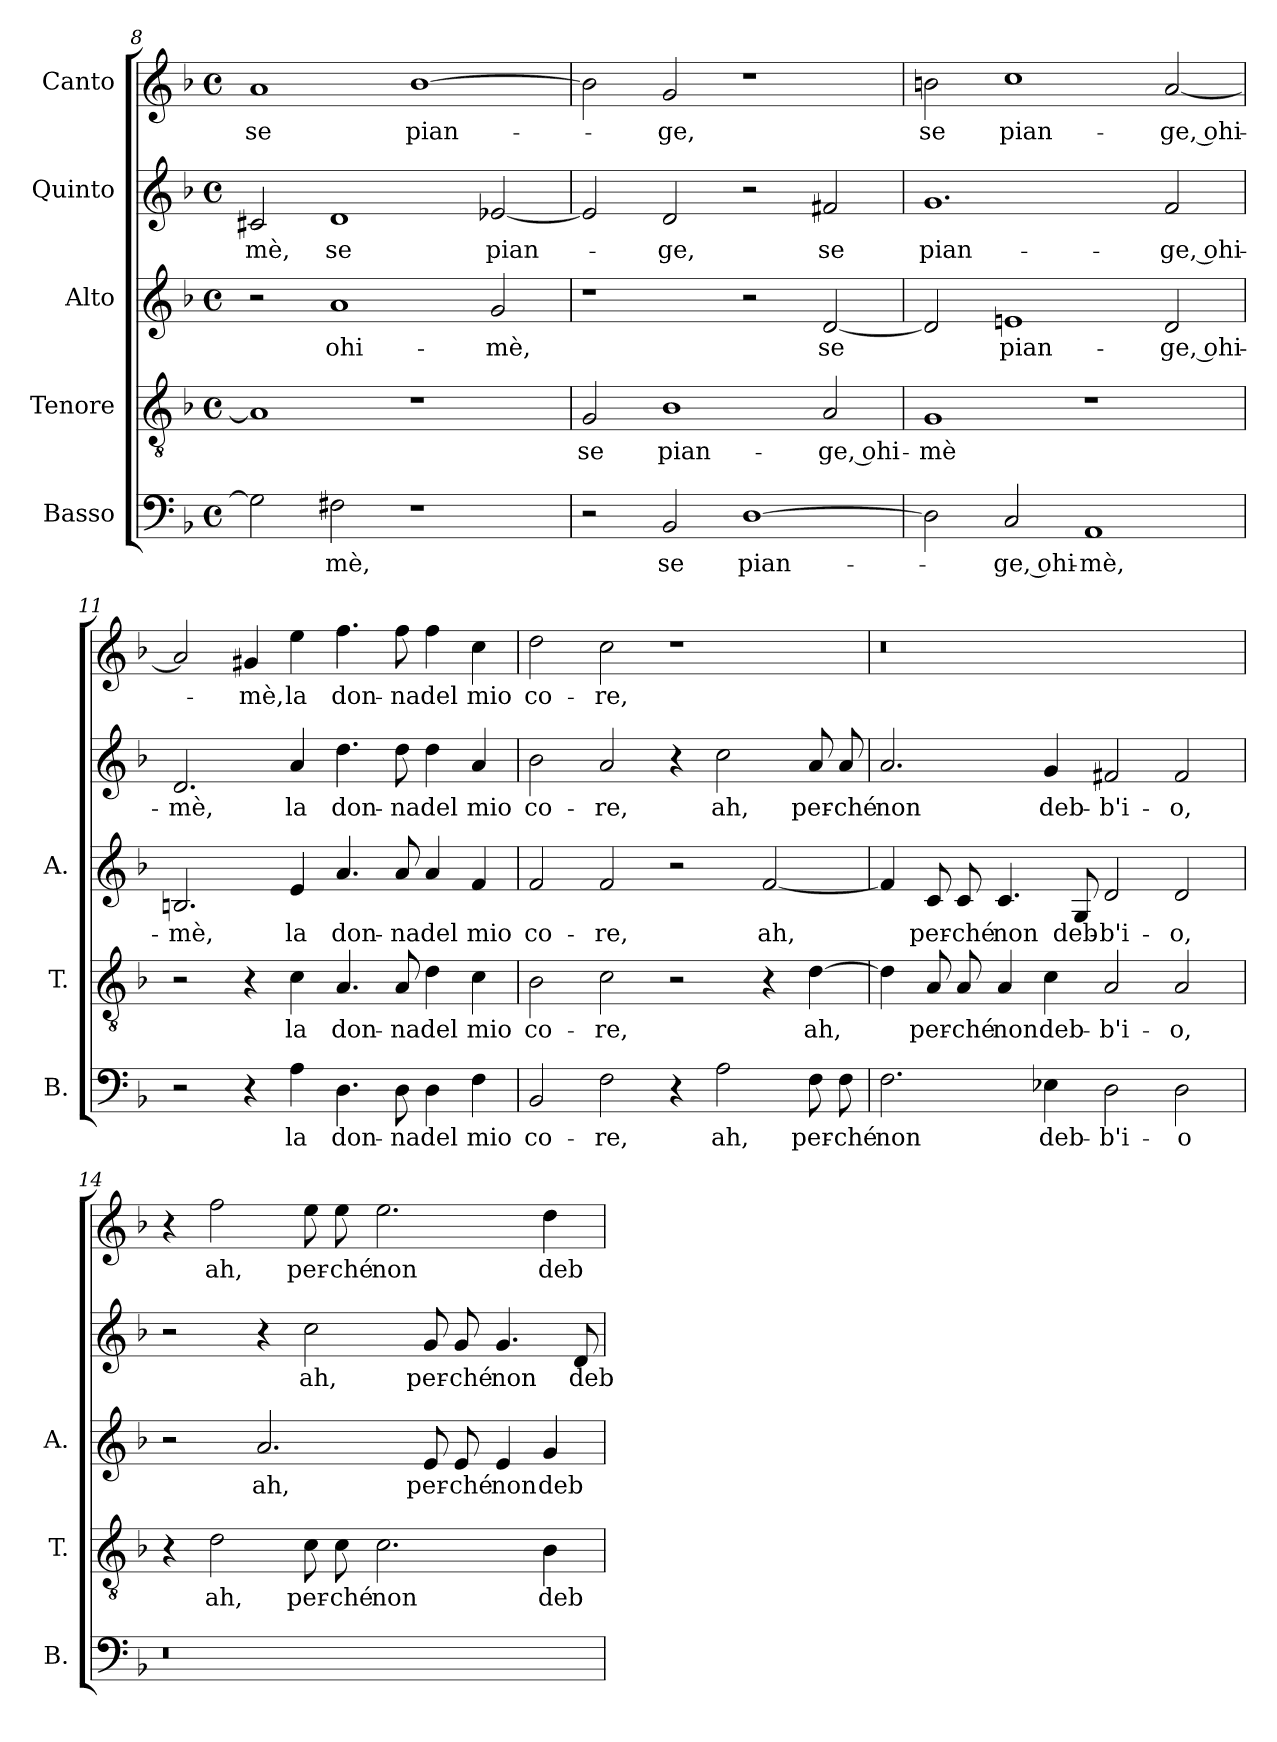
**kern	**text	**kern	**text	**kern	**text	**kern	**text	**kern	**text
*part5	*part5	*part4	*part4	*part3	*part3	*part2	*part2	*part1	*part1
*staff5	*staff5	*staff4	*staff4	*staff3	*staff3	*staff2	*staff2	*staff1	*staff1
*I"Basso	*	*I"Tenore	*	*I"Alto	*	*I"Quinto	*	*I"Canto	*
*I'B.	*	*I'T.	*	*I'A.	*	*	*	*	*
*clefF4	*	*clefGv2	*	*clefG2	*	*clefG2	*	*clefG2	*
*k[b-]	*	*k[b-]	*	*k[b-]	*	*k[b-]	*	*k[b-]	*
*F:	*	*F:	*	*F:	*	*F:	*	*F:	*
*M4/4	*	*M4/4	*	*M4/4	*	*M4/4	*	*M4/4	*
*met(c)	*	*met(c)	*	*met(c)	*	*met(c)	*	*met(c)	*
=8	=8	=8	=8	=8	=8	=8	=8	=8	=8
2G\]	.	1A/]	.	2r	.	2c#X/	-mè,	1a/	se
2F#X\	-mè,	.	.	1a/	ohi-	1d/	se	.	.
1r	.	1r	.	.	.	.	.	[1b-\	pian-
.	.	.	.	2g/	-mè,	[2e-X/	pian-	.	.
=9	=9	=9	=9	=9	=9	=9	=9	=9	=9
2r	.	2G/	se	1r	.	2e-/]	.	2b-\]	.
2BB-/	se	1B-\	pian-	.	.	2d/	-ge,	2g/	-ge,
[1D\	pian-	.	.	2r	.	2r	.	1r	.
.	.	2A/	-ge, ohi-	[2d/	se	2f#X/	se	.	.
!!LO:PB:g=z
=10	=10	=10	=10	=10	=10	=10	=10	=10	=10
2D\]	.	1G/	-mè	2d/]	.	1.g/	pian-	2bn\	se
2C/	-ge, ohi-	.	.	1en/	pian-	.	.	1cc\	pian-
1AA/	-mè,	1r	.	.	.	.	.	.	.
.	.	.	.	2d/	-ge, ohi-	2f/	-ge, ohi-	[2a/	-ge, ohi-
=11	=11	=11	=11	=11	=11	=11	=11	=11	=11
2r	.	2r	.	2.Bn/	-mè,	2.d/	-mè,	2a/]	.
4r	.	4r	.	.	.	.	.	4g#X/	-mè,
4A\	la	4c\	la	4e/	la	4a/	la	4ee\	la
4.D\	don-	4.A/	don-	4.a/	don-	4.dd\	don-	4.ff\	don-
8D\	-na	8A/	-na	8a/	-na	8dd\	-na	8ff\	-na
4D\	del	4d\	del	4a/	del	4dd\	del	4ff\	del
4F\	mio	4c\	mio	4f/	mio	4a/	mio	4cc\	mio
=12	=12	=12	=12	=12	=12	=12	=12	=12	=12
2BB-/	co-	2B-\	co-	2f/	co-	2b-\	co-	2dd\	co-
2F\	-re,	2c\	-re,	2f/	-re,	2a/	-re,	2cc\	-re,
4r	.	2r	.	2r	.	4r	.	1r	.
2A\	ah,	.	.	.	.	2cc\	ah,	.	.
.	.	4r	.	[2f/	ah,	.	.	.	.
8F\	per-	[4d\	ah,	.	.	8a/	per-	.	.
8F\	-ché	.	.	.	.	8a/	-ché	.	.
=13	=13	=13	=13	=13	=13	=13	=13	=13	=13
!	!	!	!	!	!	!	!	!LO:N:vis=0	!
2.F\	non	4d\]	.	4f/]	.	2.a/	non	1r	.
.	.	8A/	per-	8c/	per-	.	.	.	.
.	.	8A/	-ché	8c/	-ché	.	.	.	.
.	.	4A/	non	4.c/	non	.	.	.	.
4E-X\	deb-	4c\	deb-	.	.	4g/	deb-	.	.
.	.	.	.	8G/	deb-	.	.	.	.
2D\	-b'i-	2A/	-b'i-	2d/	-b'i-	2f#X/	-b'i-	1ryy	.
2D\	-o	2A/	-o,	2d/	-o,	2f#/	-o,	.	.
!!LO:PB:g=z
=14	=14	=14	=14	=14	=14	=14	=14	=14	=14
!LO:N:vis=0	!	!	!	!	!	!	!	!	!
1r	.	4r	.	2r	.	2r	.	4r	.
.	.	2d\	ah,	.	.	.	.	2ff\	ah,
.	.	.	.	2.a/	ah,	4r	.	.	.
.	.	8c\	per-	.	.	2cc\	ah,	8ee\	per-
.	.	8c\	-ché	.	.	.	.	8ee\	-ché
1ryy	.	2.c\	non	.	.	.	.	2.ee\	non
.	.	.	.	8e/	per-	8g/	per-	.	.
.	.	.	.	8e/	-ché	8g/	-ché	.	.
.	.	.	.	4e/	non	4.g/	non	.	.
.	.	4B-\	deb-	4g/	deb-	.	.	4dd\	deb-
.	.	.	.	.	.	8d/	deb-	.	.
=	=	=	=	=	=	=	=	=	=
*-	*-	*-	*-	*-	*-	*-	*-	*-	*-
